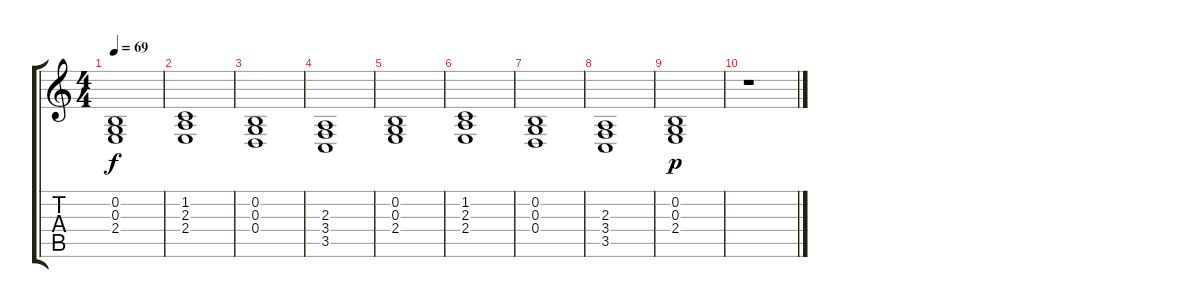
\track "" {instrument pad7halo}
\staff {score tabs}
\tuning (E4 B3 G3 D3 A2 E2) {hide}
\ts (4 4)
\tempo 69
\clef g2
\ks c
(0.2 0.3 2.4).1{dy f} |
(1.2 2.3 2.4).1 |
(0.2 0.3 0.4).1 |
(2.3 3.4 3.5).1 |
(0.2 0.3 2.4).1 |
(1.2 2.3 2.4).1 |
(0.2 0.3 0.4).1 |
(2.3 3.4 3.5).1 |
(0.2 0.3 2.4).1{dy p} |
r.1
